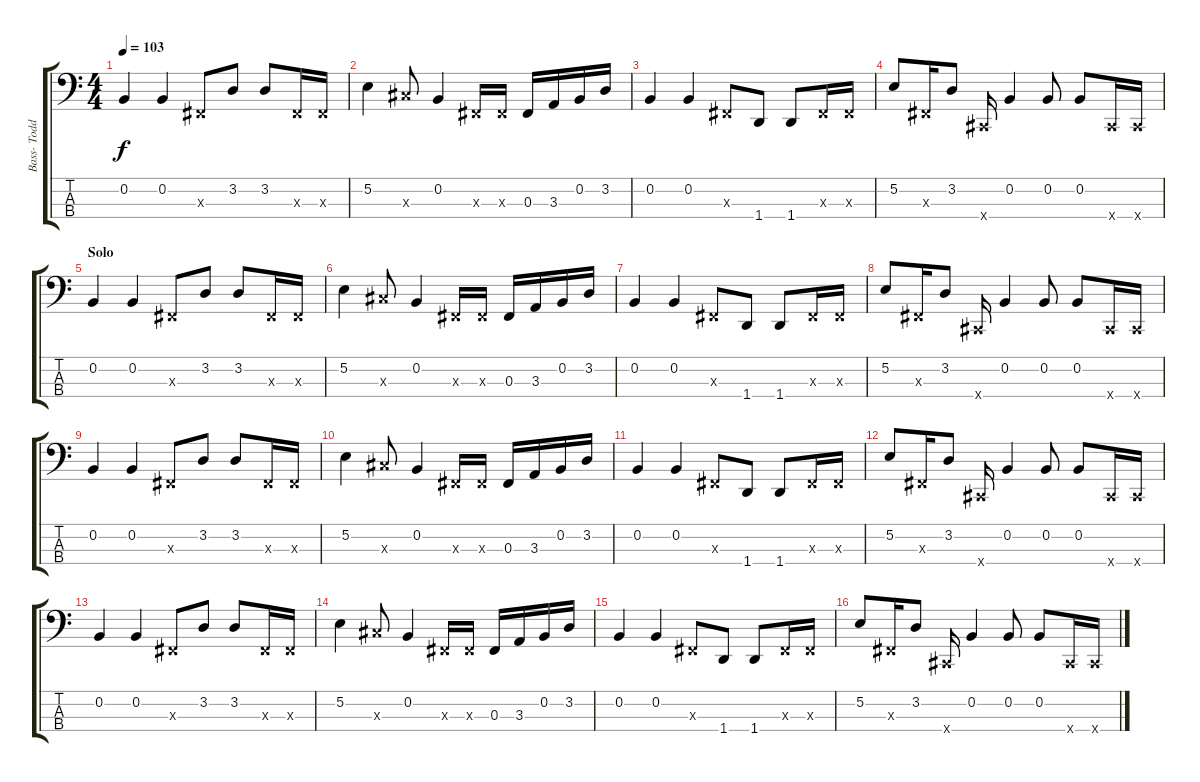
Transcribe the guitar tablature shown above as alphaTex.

\track ("Bass- Todd Strange" "Bass- Todd") {instrument electricbasspick}
\staff {score tabs}
\tuning (E2 B1 Gb1 Db1) {hide}
\ts (4 4)
\tempo 103
\clef f4
\ks c
0.2.4{dy f} 0.2.4 0.3{x}.8 3.2.8 3.2.8 0.3{x}.16 0.3{x}.16 |
5.2.4 7.3{x}.8 0.2.4 0.3{x}.16 0.3{x}.16 0.3.16 3.3.16 0.2.16 3.2.16 |
0.2.4 0.2.4 0.3{x}.8 1.4.8 1.4.8 0.3{x}.16 0.3{x}.16 |
5.2.8 0.3{x}.16 3.2.8 0.4{x}.16 0.2.4 0.2.8 0.2.8 0.4{x}.16 0.4{x}.16 |
\section ("" "Solo")
0.2.4 0.2.4 0.3{x}.8 3.2.8 3.2.8 0.3{x}.16 0.3{x}.16 |
5.2.4 7.3{x}.8 0.2.4 0.3{x}.16 0.3{x}.16 0.3.16 3.3.16 0.2.16 3.2.16 |
0.2.4 0.2.4 0.3{x}.8 1.4.8 1.4.8 0.3{x}.16 0.3{x}.16 |
5.2.8 0.3{x}.16 3.2.8 0.4{x}.16 0.2.4 0.2.8 0.2.8 0.4{x}.16 0.4{x}.16 |
0.2.4 0.2.4 0.3{x}.8 3.2.8 3.2.8 0.3{x}.16 0.3{x}.16 |
5.2.4 7.3{x}.8 0.2.4 0.3{x}.16 0.3{x}.16 0.3.16 3.3.16 0.2.16 3.2.16 |
0.2.4 0.2.4 0.3{x}.8 1.4.8 1.4.8 0.3{x}.16 0.3{x}.16 |
5.2.8 0.3{x}.16 3.2.8 0.4{x}.16 0.2.4 0.2.8 0.2.8 0.4{x}.16 0.4{x}.16 |
0.2.4 0.2.4 0.3{x}.8 3.2.8 3.2.8 0.3{x}.16 0.3{x}.16 |
5.2.4 7.3{x}.8 0.2.4 0.3{x}.16 0.3{x}.16 0.3.16 3.3.16 0.2.16 3.2.16 |
0.2.4 0.2.4 0.3{x}.8 1.4.8 1.4.8 0.3{x}.16 0.3{x}.16 |
5.2.8 0.3{x}.16 3.2.8 0.4{x}.16 0.2.4 0.2.8 0.2.8 0.4{x}.16 0.4{x}.16
